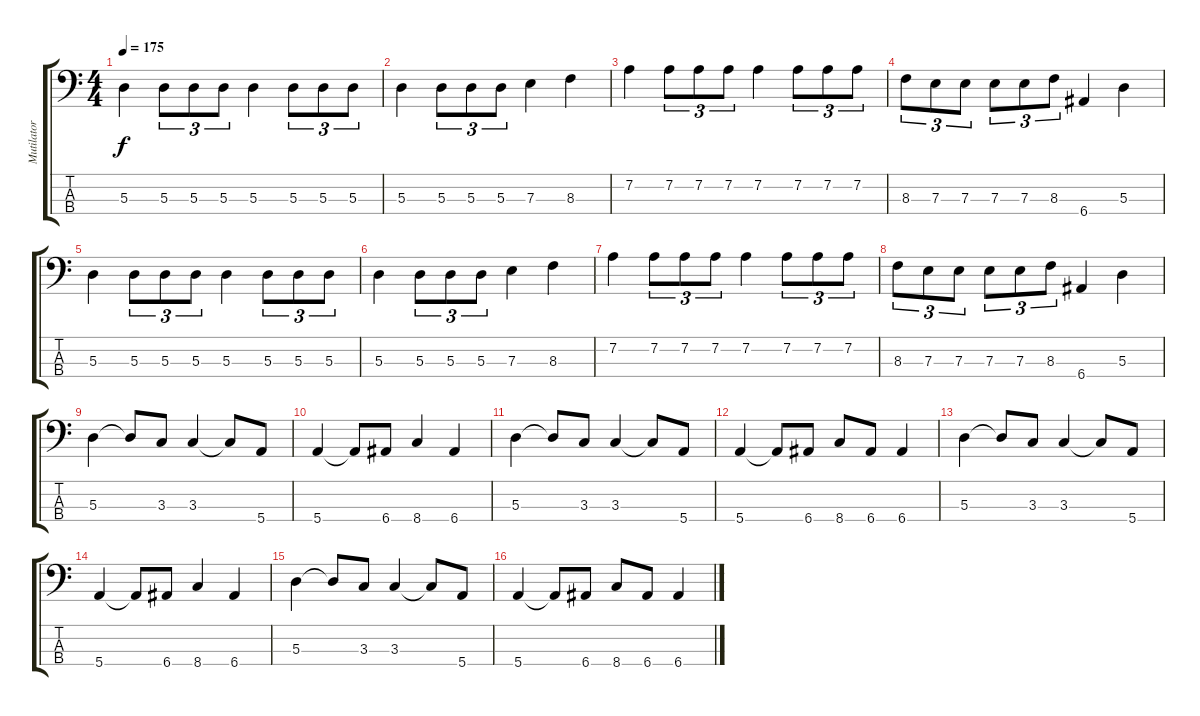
\track ("Mutilator" "Mutilator") {instrument electricbassfinger}
\staff {score tabs}
\tuning (G2 D2 A1 E1) {hide}
\ts (4 4)
\tempo 175
\clef f4
\ks c
5.3.4{dy f} 5.3.8{tu (3 2)} 5.3.8{tu (3 2)} 5.3.8{tu (3 2)} 5.3.4 5.3.8{tu (3 2)} 5.3.8{tu (3 2)} 5.3.8{tu (3 2)} |
5.3.4 5.3.8{tu (3 2)} 5.3.8{tu (3 2)} 5.3.8{tu (3 2)} 7.3.4 8.3.4 |
7.2.4 7.2.8{tu (3 2)} 7.2.8{tu (3 2)} 7.2.8{tu (3 2)} 7.2.4 7.2.8{tu (3 2)} 7.2.8{tu (3 2)} 7.2.8{tu (3 2)} |
8.3.8{tu (3 2)} 7.3.8{tu (3 2)} 7.3.8{tu (3 2)} 7.3.8{tu (3 2)} 7.3.8{tu (3 2)} 8.3.8{tu (3 2)} 6.4.4 5.3.4 |
5.3.4 5.3.8{tu (3 2)} 5.3.8{tu (3 2)} 5.3.8{tu (3 2)} 5.3.4 5.3.8{tu (3 2)} 5.3.8{tu (3 2)} 5.3.8{tu (3 2)} |
5.3.4 5.3.8{tu (3 2)} 5.3.8{tu (3 2)} 5.3.8{tu (3 2)} 7.3.4 8.3.4 |
7.2.4 7.2.8{tu (3 2)} 7.2.8{tu (3 2)} 7.2.8{tu (3 2)} 7.2.4 7.2.8{tu (3 2)} 7.2.8{tu (3 2)} 7.2.8{tu (3 2)} |
8.3.8{tu (3 2)} 7.3.8{tu (3 2)} 7.3.8{tu (3 2)} 7.3.8{tu (3 2)} 7.3.8{tu (3 2)} 8.3.8{tu (3 2)} 6.4.4 5.3.4 |
5.3.4 5.3{t}.8 3.3.8 3.3.4 3.3{t}.8 5.4.8 |
5.4.4 5.4{t}.8 6.4.8 8.4.4 6.4.4 |
5.3.4 5.3{t}.8 3.3.8 3.3.4 3.3{t}.8 5.4.8 |
5.4.4 5.4{t}.8 6.4.8 8.4.8 6.4.8 6.4.4 |
5.3.4 5.3{t}.8 3.3.8 3.3.4 3.3{t}.8 5.4.8 |
5.4.4 5.4{t}.8 6.4.8 8.4.4 6.4.4 |
5.3.4 5.3{t}.8 3.3.8 3.3.4 3.3{t}.8 5.4.8 |
5.4.4 5.4{t}.8 6.4.8 8.4.8 6.4.8 6.4.4
